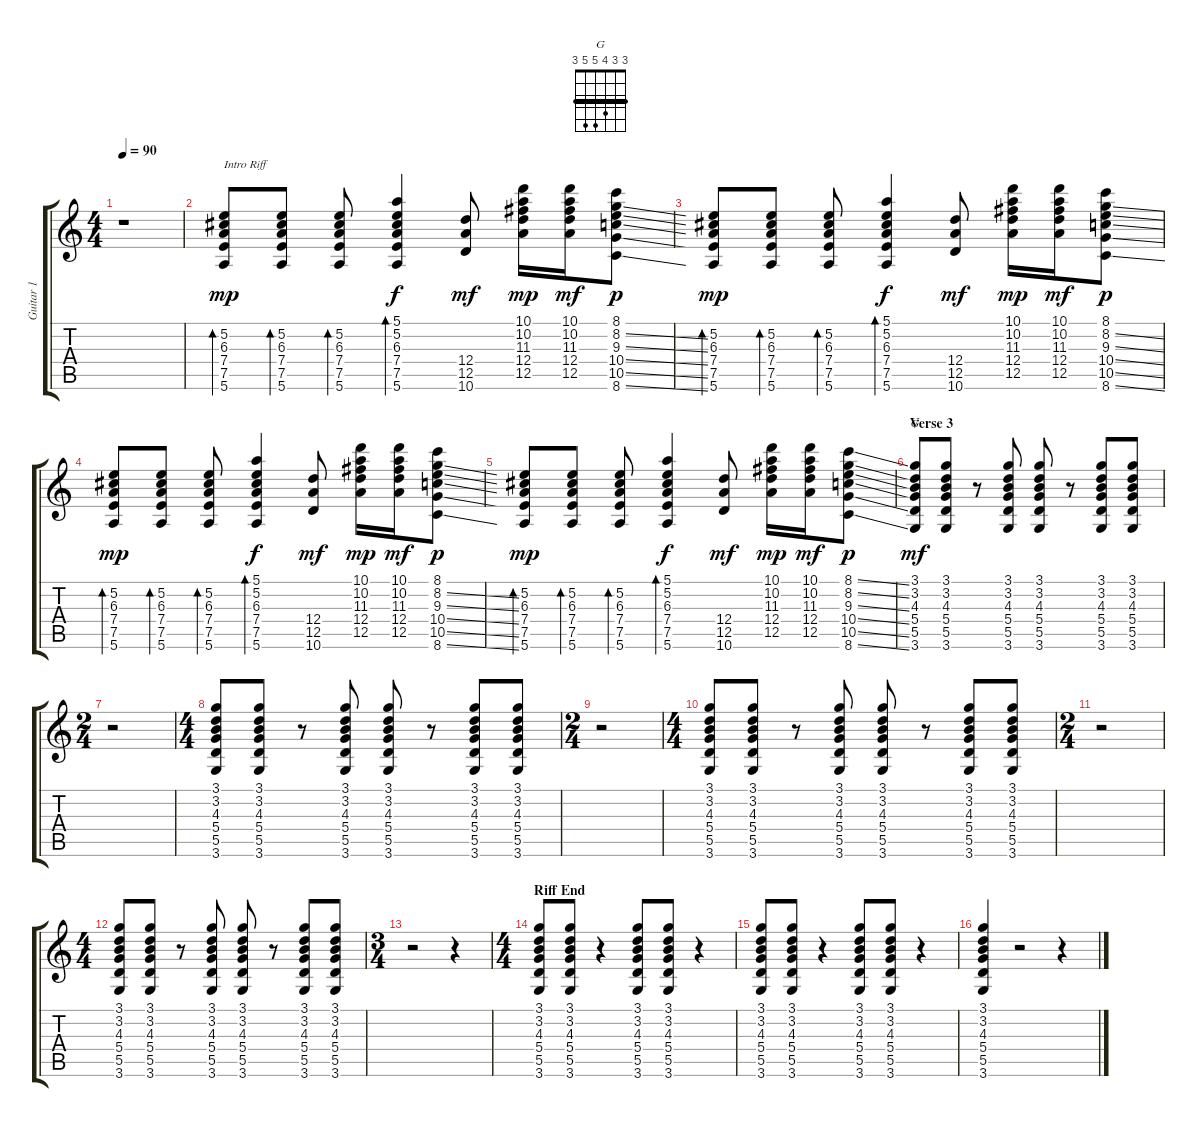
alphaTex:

\track ("Guitar 1" "Guitar 1") {instrument overdrivenguitar}
\staff {score tabs}
\tuning (E4 B3 G3 D3 A2 E2) {hide}
\chord ("G" 3 3 4 5 5 3) {barre 3}
\ts (4 4)
\tempo 90
\clef g2
\ks c
r.1{dy p} |
(5.2 6.3 7.4 7.5 5.6).8{bd 60 txt "Intro Riff" dy mp} (5.2 6.3 7.4 7.5 5.6).8{bd 60} (5.2 6.3 7.4 7.5 5.6).8{bd 60} (5.1 5.2 6.3 7.4 7.5 5.6).4{bd 60 dy f} (12.4 12.5 10.6).8{dy mf} (10.1 10.2 11.3 12.4 12.5).16{dy mp} (10.1 10.2 11.3 12.4 12.5).16{dy mf} (8.1 8.2{ss} 9.3{ss} 10.4{ss} 10.5{ss} 8.6{ss}).8{dy p} |
(5.2 6.3 7.4 7.5 5.6).8{bd 60 dy mp} (5.2 6.3 7.4 7.5 5.6).8{bd 60} (5.2 6.3 7.4 7.5 5.6).8{bd 60} (5.1 5.2 6.3 7.4 7.5 5.6).4{bd 60 dy f} (12.4 12.5 10.6).8{dy mf} (10.1 10.2 11.3 12.4 12.5).16{dy mp} (10.1 10.2 11.3 12.4 12.5).16{dy mf} (8.1 8.2{ss} 9.3{ss} 10.4{ss} 10.5{ss} 8.6{ss}).8{dy p} |
(5.2 6.3 7.4 7.5 5.6).8{bd 60 dy mp} (5.2 6.3 7.4 7.5 5.6).8{bd 60} (5.2 6.3 7.4 7.5 5.6).8{bd 60} (5.1 5.2 6.3 7.4 7.5 5.6).4{bd 60 dy f} (12.4 12.5 10.6).8{dy mf} (10.1 10.2 11.3 12.4 12.5).16{dy mp} (10.1 10.2 11.3 12.4 12.5).16{dy mf} (8.1 8.2{ss} 9.3{ss} 10.4{ss} 10.5{ss} 8.6{ss}).8{dy p} |
(5.2 6.3 7.4 7.5 5.6).8{bd 60 dy mp} (5.2 6.3 7.4 7.5 5.6).8{bd 60} (5.2 6.3 7.4 7.5 5.6).8{bd 60} (5.1 5.2 6.3 7.4 7.5 5.6).4{bd 60 dy f} (12.4 12.5 10.6).8{dy mf} (10.1 10.2 11.3 12.4 12.5).16{dy mp} (10.1 10.2 11.3 12.4 12.5).16{dy mf} (8.1{ss} 8.2{ss} 9.3{ss} 10.4{ss} 10.5{ss} 8.6{ss}).8{dy p} |
\section ("" "Verse 3")
(3.1 3.2 4.3 5.4 5.5 3.6).8{ch "G" dy mf} (3.1 3.2 4.3 5.4 5.5 3.6).8 r.8 (3.1 3.2 4.3 5.4 5.5 3.6).8 (3.1 3.2 4.3 5.4 5.5 3.6).8 r.8 (3.1 3.2 4.3 5.4 5.5 3.6).8 (3.1 3.2 4.3 5.4 5.5 3.6).8 |
\ts (2 4)
r.2 |
\ts (4 4)
(3.1 3.2 4.3 5.4 5.5 3.6).8 (3.1 3.2 4.3 5.4 5.5 3.6).8 r.8 (3.1 3.2 4.3 5.4 5.5 3.6).8 (3.1 3.2 4.3 5.4 5.5 3.6).8 r.8 (3.1 3.2 4.3 5.4 5.5 3.6).8 (3.1 3.2 4.3 5.4 5.5 3.6).8 |
\ts (2 4)
r.2 |
\ts (4 4)
(3.1 3.2 4.3 5.4 5.5 3.6).8 (3.1 3.2 4.3 5.4 5.5 3.6).8 r.8 (3.1 3.2 4.3 5.4 5.5 3.6).8 (3.1 3.2 4.3 5.4 5.5 3.6).8 r.8 (3.1 3.2 4.3 5.4 5.5 3.6).8 (3.1 3.2 4.3 5.4 5.5 3.6).8 |
\ts (2 4)
r.2 |
\ts (4 4)
(3.1 3.2 4.3 5.4 5.5 3.6).8 (3.1 3.2 4.3 5.4 5.5 3.6).8 r.8 (3.1 3.2 4.3 5.4 5.5 3.6).8 (3.1 3.2 4.3 5.4 5.5 3.6).8 r.8 (3.1 3.2 4.3 5.4 5.5 3.6).8 (3.1 3.2 4.3 5.4 5.5 3.6).8 |
\ts (3 4)
r.2 r.4 |
\ts (4 4)
\section ("" "Riff End")
(3.1 3.2 4.3 5.4 5.5 3.6).8 (3.1 3.2 4.3 5.4 5.5 3.6).8 r.4 (3.1 3.2 4.3 5.4 5.5 3.6).8 (3.1 3.2 4.3 5.4 5.5 3.6).8 r.4 |
(3.1 3.2 4.3 5.4 5.5 3.6).8 (3.1 3.2 4.3 5.4 5.5 3.6).8 r.4 (3.1 3.2 4.3 5.4 5.5 3.6).8 (3.1 3.2 4.3 5.4 5.5 3.6).8 r.4 |
(3.1 3.2 4.3 5.4 5.5 3.6).4 r.2 r.4
